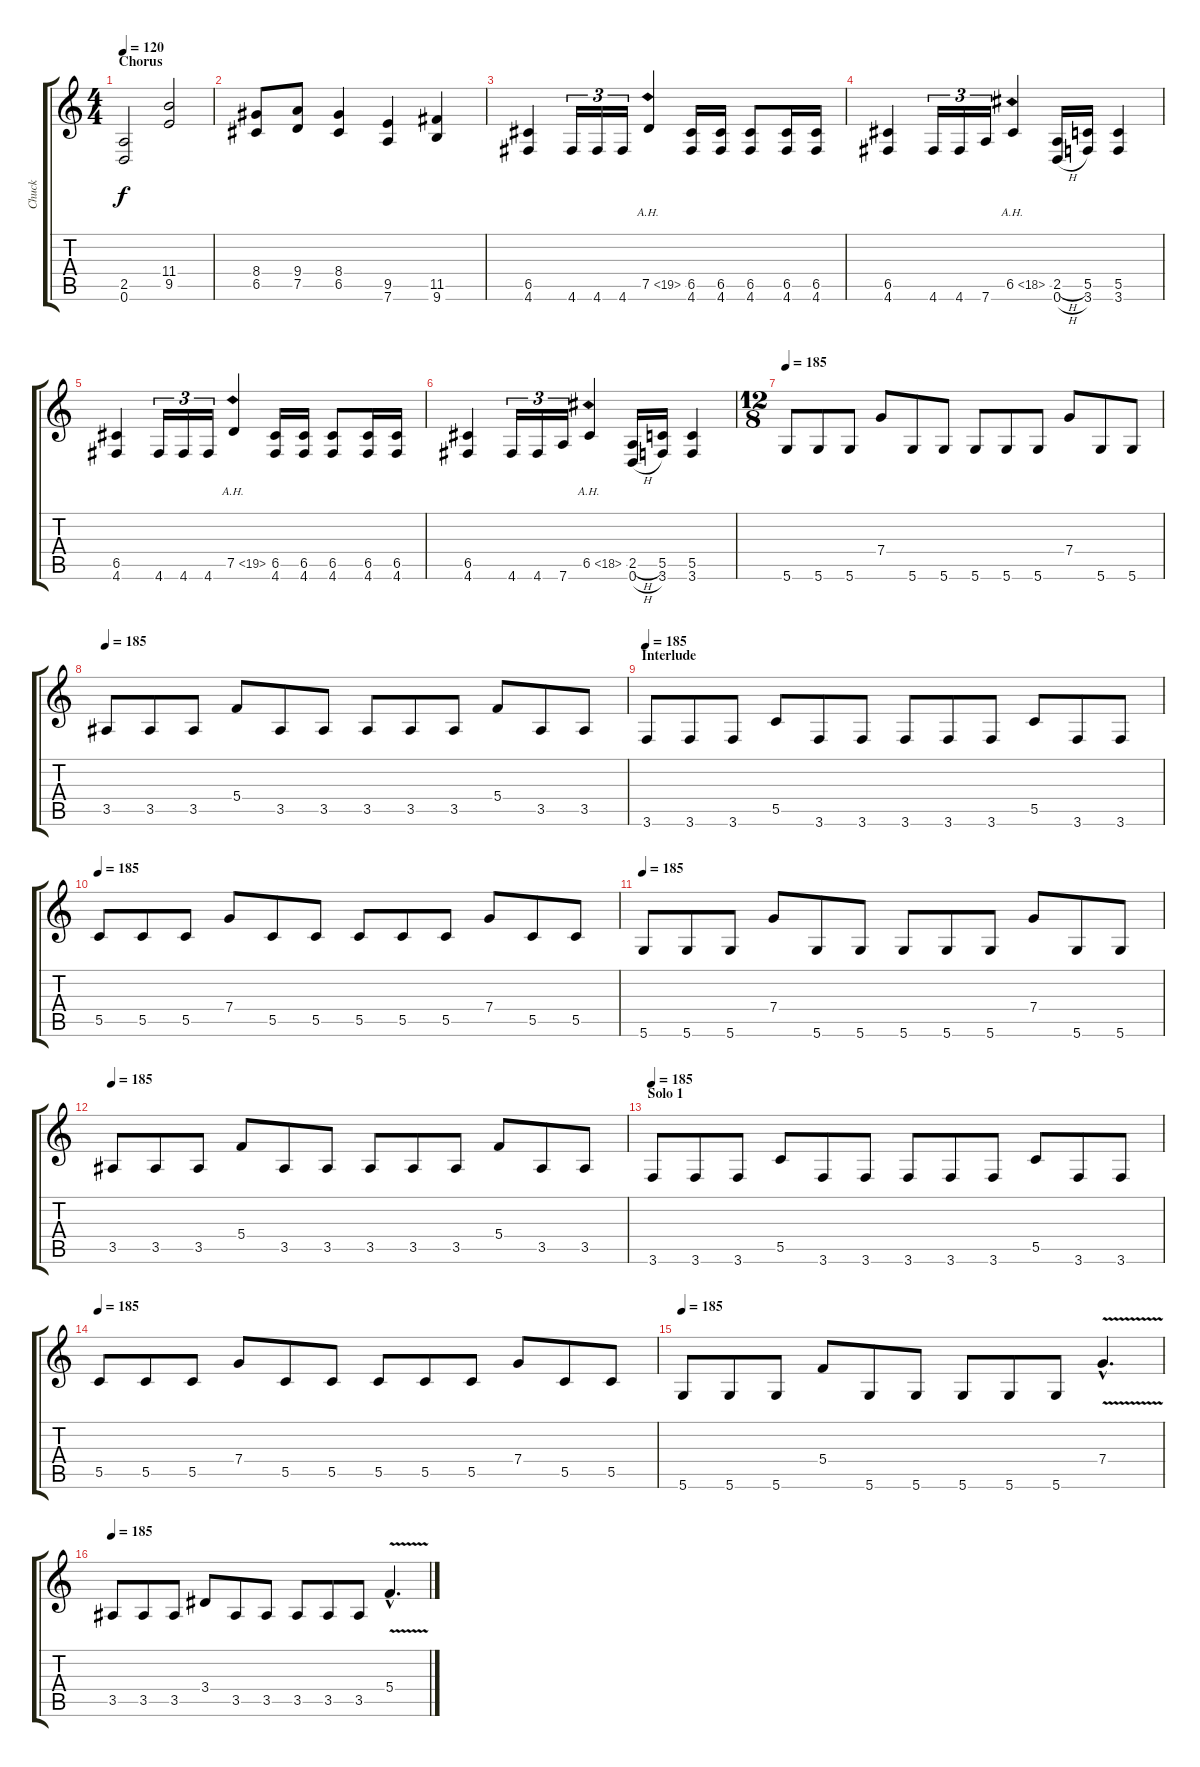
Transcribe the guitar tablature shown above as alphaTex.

\track ("Chuck" "Chuck") {instrument distortionguitar}
\staff {score tabs}
\tuning (D4 A3 F3 C3 G2 D2) {hide}
\ts (4 4)
\section ("" "Chorus")
\tempo 120
\clef g2
\ks c
(2.5 0.6).2{dy f} (11.4 9.5).2 |
(8.4 6.5).8 (9.4 7.5).8 (8.4 6.5).4 (9.5 7.6).4 (11.5 9.6).4 |
(6.5 4.6).4 4.6.16{tu (3 2)} 4.6.16{tu (3 2)} 4.6.16{tu (3 2)} 7.5{ah 12}.4 (6.5 4.6).16 (6.5 4.6).16 (6.5 4.6).8 (6.5 4.6).16 (6.5 4.6).16 |
(6.5 4.6).4 4.6.16{tu (3 2)} 4.6.16{tu (3 2)} 7.6.16{tu (3 2)} 6.5{ah 12}.4 (2.5{h} 0.6{h}).16 (5.5 3.6).16 (5.5 3.6).4 |
(6.5 4.6).4 4.6.16{tu (3 2)} 4.6.16{tu (3 2)} 4.6.16{tu (3 2)} 7.5{ah 12}.4 (6.5 4.6).16 (6.5 4.6).16 (6.5 4.6).8 (6.5 4.6).16 (6.5 4.6).16 |
(6.5 4.6).4 4.6.16{tu (3 2)} 4.6.16{tu (3 2)} 7.6.16{tu (3 2)} 6.5{ah 12}.4 (2.5{h} 0.6{h}).16 (5.5 3.6).16 (5.5 3.6).4 |
\ts (12 8)
\tempo 185
5.6.8 5.6.8 5.6.8 7.4.8 5.6.8 5.6.8 5.6.8 5.6.8 5.6.8 7.4.8 5.6.8 5.6.8 |
\tempo 185
3.5.8 3.5.8 3.5.8 5.4.8 3.5.8 3.5.8 3.5.8 3.5.8 3.5.8 5.4.8 3.5.8 3.5.8 |
\section ("" "Interlude")
\tempo 185
3.6.8 3.6.8 3.6.8 5.5.8 3.6.8 3.6.8 3.6.8 3.6.8 3.6.8 5.5.8 3.6.8 3.6.8 |
\tempo 185
5.5.8 5.5.8 5.5.8 7.4.8 5.5.8 5.5.8 5.5.8 5.5.8 5.5.8 7.4.8 5.5.8 5.5.8 |
\tempo 185
5.6.8 5.6.8 5.6.8 7.4.8 5.6.8 5.6.8 5.6.8 5.6.8 5.6.8 7.4.8 5.6.8 5.6.8 |
\tempo 185
3.5.8 3.5.8 3.5.8 5.4.8 3.5.8 3.5.8 3.5.8 3.5.8 3.5.8 5.4.8 3.5.8 3.5.8 |
\section ("" "Solo 1")
\tempo 185
3.6.8 3.6.8 3.6.8 5.5.8 3.6.8 3.6.8 3.6.8 3.6.8 3.6.8 5.5.8 3.6.8 3.6.8 |
\tempo 185
5.5.8 5.5.8 5.5.8 7.4.8 5.5.8 5.5.8 5.5.8 5.5.8 5.5.8 7.4.8 5.5.8 5.5.8 |
\tempo 185
5.6.8 5.6.8 5.6.8 5.4.8 5.6.8 5.6.8 5.6.8 5.6.8 5.6.8 7.4{v hac}.4{d} |
\tempo 185
3.5.8 3.5.8 3.5.8 3.4.8 3.5.8 3.5.8 3.5.8 3.5.8 3.5.8 5.4{v hac}.4{d}
